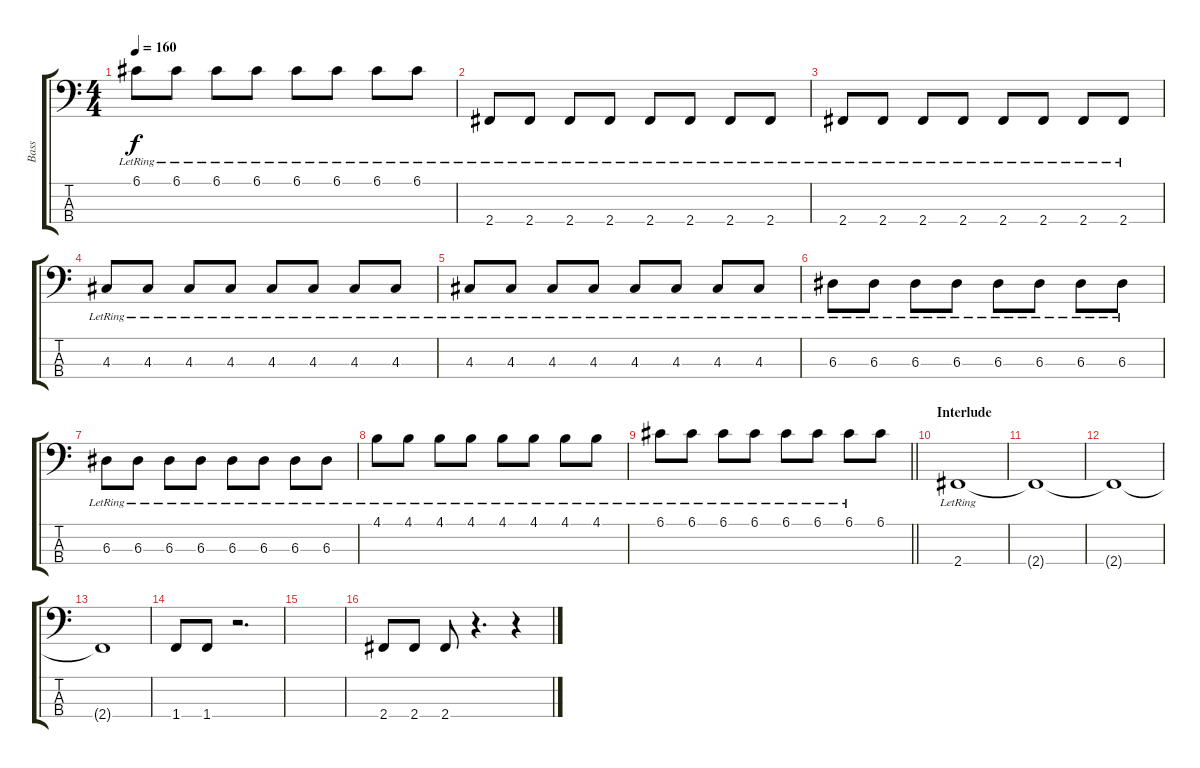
\track ("Bass" "Bass") {instrument electricbasspick}
\staff {score tabs}
\tuning (G2 D2 A1 E1) {hide}
\ts (4 4)
\tempo 160
\clef f4
\ks c
6.1{lr}.8{dy f} 6.1{lr}.8 6.1{lr}.8 6.1{lr}.8 6.1{lr}.8 6.1{lr}.8 6.1{lr}.8 6.1{lr}.8 |
2.4{lr}.8 2.4{lr}.8 2.4{lr}.8 2.4{lr}.8 2.4{lr}.8 2.4{lr}.8 2.4{lr}.8 2.4{lr}.8 |
2.4{lr}.8 2.4{lr}.8 2.4{lr}.8 2.4{lr}.8 2.4{lr}.8 2.4{lr}.8 2.4{lr}.8 2.4{lr}.8 |
4.3{lr}.8 4.3{lr}.8 4.3{lr}.8 4.3{lr}.8 4.3{lr}.8 4.3{lr}.8 4.3{lr}.8 4.3{lr}.8 |
4.3{lr}.8 4.3{lr}.8 4.3{lr}.8 4.3{lr}.8 4.3{lr}.8 4.3{lr}.8 4.3{lr}.8 4.3{lr}.8 |
6.3{lr}.8 6.3{lr}.8 6.3{lr}.8 6.3{lr}.8 6.3{lr}.8 6.3{lr}.8 6.3{lr}.8 6.3{lr}.8 |
6.3{lr}.8 6.3{lr}.8 6.3{lr}.8 6.3{lr}.8 6.3{lr}.8 6.3{lr}.8 6.3{lr}.8 6.3{lr}.8 |
4.1{lr}.8 4.1{lr}.8 4.1{lr}.8 4.1{lr}.8 4.1{lr}.8 4.1{lr}.8 4.1{lr}.8 4.1{lr}.8 |
\barLineRight lightlight
6.1{lr}.8 6.1{lr}.8 6.1{lr}.8 6.1{lr}.8 6.1{lr}.8 6.1{lr}.8 6.1{lr}.8 6.1.8 |
\section ("" "Interlude")
2.4{lr}.1{volume 10} |
2.4{t}.1 |
2.4{t}.1 |
2.4{t}.1 |
1.4.8{volume 16} 1.4.8 r.2{d} |
|
2.4.8 2.4.8 2.4.8 r.4{d} r.4
